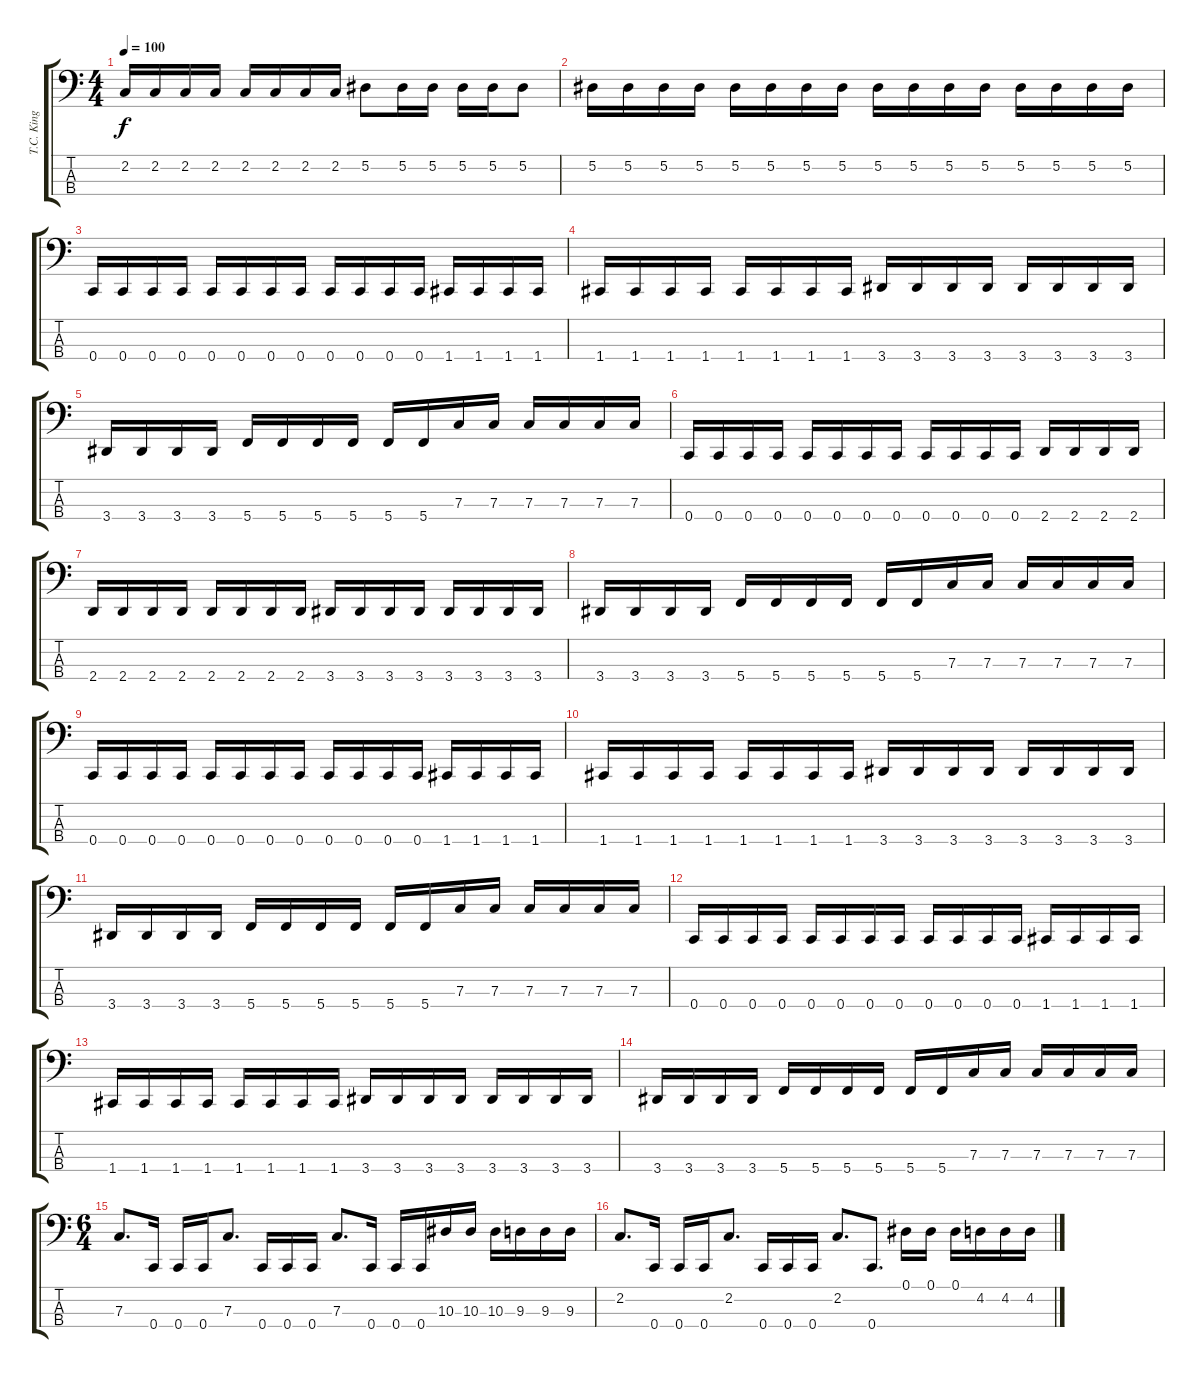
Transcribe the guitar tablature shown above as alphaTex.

\track ("T.C. King" "T.C. King") {instrument electricbasspick}
\staff {score tabs}
\tuning (Eb2 Bb1 F1 C1) {hide}
\ts (4 4)
\tempo 100
\clef f4
\ks c
2.2.16{dy f} 2.2.16 2.2.16 2.2.16 2.2.16 2.2.16 2.2.16 2.2.16 5.2.8 5.2.16 5.2.16 5.2.16 5.2.16 5.2.8 |
5.2.16 5.2.16 5.2.16 5.2.16 5.2.16 5.2.16 5.2.16 5.2.16 5.2.16 5.2.16 5.2.16 5.2.16 5.2.16 5.2.16 5.2.16 5.2.16 |
0.4.16 0.4.16 0.4.16 0.4.16 0.4.16 0.4.16 0.4.16 0.4.16 0.4.16 0.4.16 0.4.16 0.4.16 1.4.16 1.4.16 1.4.16 1.4.16 |
1.4.16 1.4.16 1.4.16 1.4.16 1.4.16 1.4.16 1.4.16 1.4.16 3.4.16 3.4.16 3.4.16 3.4.16 3.4.16 3.4.16 3.4.16 3.4.16 |
3.4.16 3.4.16 3.4.16 3.4.16 5.4.16 5.4.16 5.4.16 5.4.16 5.4.16 5.4.16 7.3.16 7.3.16 7.3.16 7.3.16 7.3.16 7.3.16 |
0.4.16 0.4.16 0.4.16 0.4.16 0.4.16 0.4.16 0.4.16 0.4.16 0.4.16 0.4.16 0.4.16 0.4.16 2.4.16 2.4.16 2.4.16 2.4.16 |
2.4.16 2.4.16 2.4.16 2.4.16 2.4.16 2.4.16 2.4.16 2.4.16 3.4.16 3.4.16 3.4.16 3.4.16 3.4.16 3.4.16 3.4.16 3.4.16 |
3.4.16 3.4.16 3.4.16 3.4.16 5.4.16 5.4.16 5.4.16 5.4.16 5.4.16 5.4.16 7.3.16 7.3.16 7.3.16 7.3.16 7.3.16 7.3.16 |
0.4.16 0.4.16 0.4.16 0.4.16 0.4.16 0.4.16 0.4.16 0.4.16 0.4.16 0.4.16 0.4.16 0.4.16 1.4.16 1.4.16 1.4.16 1.4.16 |
1.4.16 1.4.16 1.4.16 1.4.16 1.4.16 1.4.16 1.4.16 1.4.16 3.4.16 3.4.16 3.4.16 3.4.16 3.4.16 3.4.16 3.4.16 3.4.16 |
3.4.16 3.4.16 3.4.16 3.4.16 5.4.16 5.4.16 5.4.16 5.4.16 5.4.16 5.4.16 7.3.16 7.3.16 7.3.16 7.3.16 7.3.16 7.3.16 |
0.4.16 0.4.16 0.4.16 0.4.16 0.4.16 0.4.16 0.4.16 0.4.16 0.4.16 0.4.16 0.4.16 0.4.16 1.4.16 1.4.16 1.4.16 1.4.16 |
1.4.16 1.4.16 1.4.16 1.4.16 1.4.16 1.4.16 1.4.16 1.4.16 3.4.16 3.4.16 3.4.16 3.4.16 3.4.16 3.4.16 3.4.16 3.4.16 |
3.4.16 3.4.16 3.4.16 3.4.16 5.4.16 5.4.16 5.4.16 5.4.16 5.4.16 5.4.16 7.3.16 7.3.16 7.3.16 7.3.16 7.3.16 7.3.16 |
\ts (6 4)
7.3.8{d} 0.4.16 0.4.16 0.4.16 7.3.8{d} 0.4.16 0.4.16 0.4.16 7.3.8{d} 0.4.16 0.4.16 0.4.16 10.3.16 10.3.16 10.3.16 9.3.16 9.3.16 9.3.16 |
2.2.8{d} 0.4.16 0.4.16 0.4.16 2.2.8{d} 0.4.16 0.4.16 0.4.16 2.2.8{d} 0.4.8{d} 0.1.16 0.1.16 0.1.16 4.2.16 4.2.16 4.2.16
